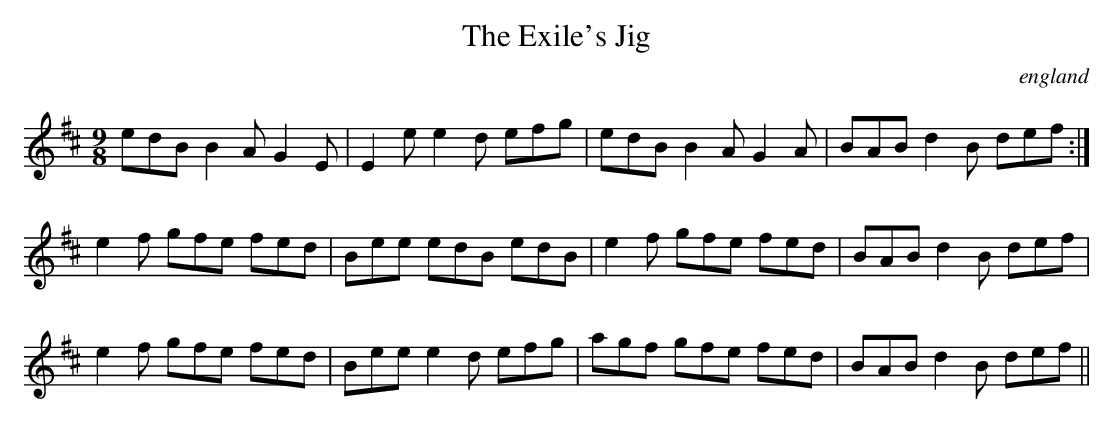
X:1
T:Exile's Jig, The
O:england
M:9/8
K:Edor
edB B2A G2E|E2e e2d efg|edB B2A G2A|BAB d2B def:|
e2f gfe fed|Bee edB edB|e2f gfe fed|BAB d2B def|
e2f gfe fed|Bee e2d efg|agf gfe fed|BAB d2B def||
